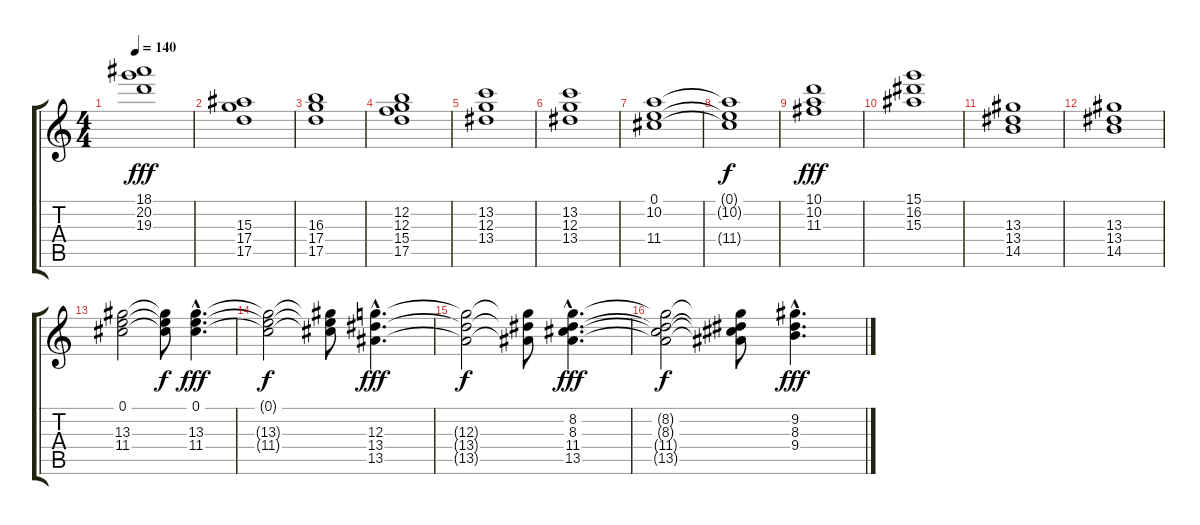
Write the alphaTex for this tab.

\track "" {instrument electricbassfinger}
\staff {score tabs}
\tuning (E4 B3 G3 D3 A2 E2) {hide}
\ts (4 4)
\tempo 140
\clef g2
\ks c
(18.1 20.2 19.3).1{dy fff} |
(15.3 17.4 17.5).1 |
(16.3 17.4 17.5).1 |
(12.2 12.3 15.4 17.5).1 |
(13.2 12.3 13.4).1 |
(13.2 12.3 13.4).1 |
(0.1 10.2 11.4).1 |
(0.1{t} 10.2{t} 11.4{t}).1{dy f} |
(10.1 10.2 11.3).1{dy fff} |
(15.1 16.2 15.3).1 |
(13.3 13.4 14.5).1 |
(13.3 13.4 14.5).1 |
(0.1 13.3 11.4).2 (0.1{t} 13.3{t} 11.4{t}).8{dy f} (0.1{hac} 13.3{hac} 11.4{hac}).4{d dy fff} |
(0.1{t} 13.3{t} 11.4{t}).2{dy f} (0.1{t} 13.3{t} 11.4{t}).8 (12.3{hac} 13.4{hac} 13.5{hac}).4{d dy fff} |
(12.3{t} 13.4{t} 13.5{t}).2{dy f} (12.3{t} 13.4{t} 13.5{t}).8 (8.2{hac} 8.3{hac} 11.4{hac} 13.5{hac}).4{d dy fff} |
(8.2{t} 8.3{t} 11.4{t} 13.5{t}).2{dy f} (8.2{t} 8.3{t} 11.4{t} 13.5{t}).8 (9.2{hac} 8.3{hac} 9.4{hac}).4{d dy fff}
